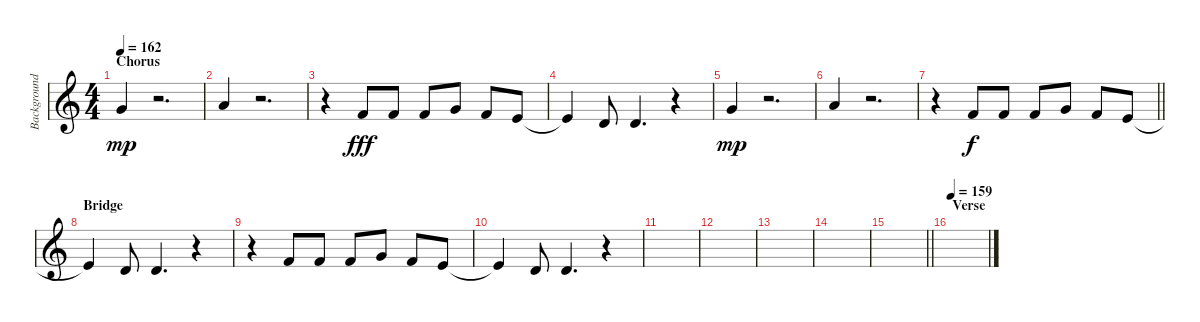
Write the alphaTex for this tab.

\track ("Background Voice" "Background") {instrument lead1square}
\staff {score}
\tuning (E4 B3 G3 D3 A2 D2) {hide}
\ts (4 4)
\section ("" "Chorus")
\tempo 162
\clef g2
\ks c
3.1.4{dy mp} r.2{d} |
5.1.4 r.2{d} |
r.4 1.1.8{dy fff} 1.1.8 1.1.8 3.1.8 1.1.8 0.1.8 |
0.1{t}.4 3.2.8 3.2.4{d} r.4 |
3.1.4{dy mp} r.2{d} |
5.1.4 r.2{d} |
\barLineRight lightlight
r.4 1.1.8{dy f} 1.1.8 1.1.8 3.1.8 1.1.8 0.1.8 |
\section ("" "Bridge")
0.1{t}.4 3.2.8 3.2.4{d} r.4 |
r.4 1.1.8 1.1.8 1.1.8 3.1.8 1.1.8 0.1.8 |
0.1{t}.4 3.2.8 3.2.4{d} r.4 |
|
|
|
|
\barLineRight lightlight
|
\section ("" "Verse")
\tempo 159
